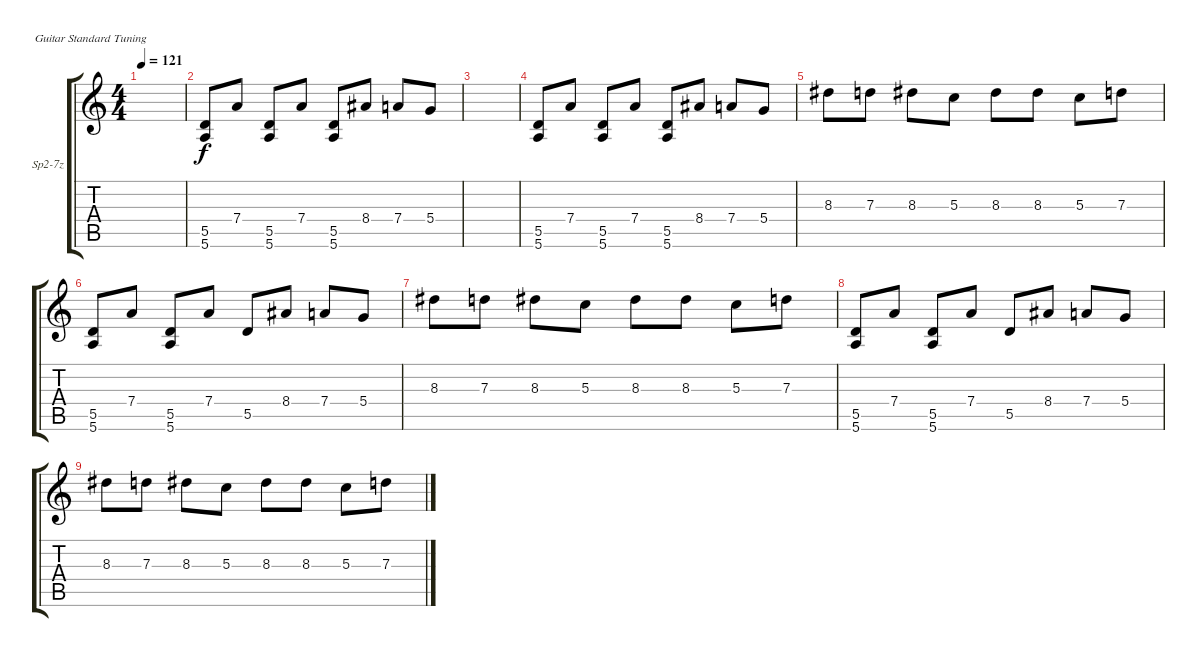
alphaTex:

\defaultSystemsLayout 4
\bracketExtendMode groupsimilarinstruments
\firstSystemTrackNameOrientation horizontal
\otherSystemsTrackNameOrientation horizontal
\track ("EGW2" "Sp2-7z") {instrument overdrivenguitar}
\staff {score tabs}
\tuning (E4 B3 G3 D3 A2 E2)
\ts (4 4)
\tempo 121
\clef g2
\ks c
|
(5.5 5.6).8 7.4.8 (5.5 5.6).8 7.4.8 (5.5 5.6).8 8.4.8 7.4.8 5.4.8 |
|
(5.5 5.6).8 7.4.8 (5.5 5.6).8 7.4.8 (5.5 5.6).8 8.4.8 7.4.8 5.4.8 |
8.3.8 7.3.8 8.3.8 5.3.8 8.3.8 8.3.8 5.3.8 7.3.8 |
(5.5 5.6).8 7.4.8 (5.5 5.6).8 7.4.8 5.5.8 8.4.8 7.4.8 5.4.8 |
8.3.8 7.3.8 8.3.8 5.3.8 8.3.8 8.3.8 5.3.8 7.3.8 |
(5.5 5.6).8 7.4.8 (5.5 5.6).8 7.4.8 5.5.8 8.4.8 7.4.8 5.4.8 |
8.3.8 7.3.8 8.3.8 5.3.8 8.3.8 8.3.8 5.3.8 7.3.8
